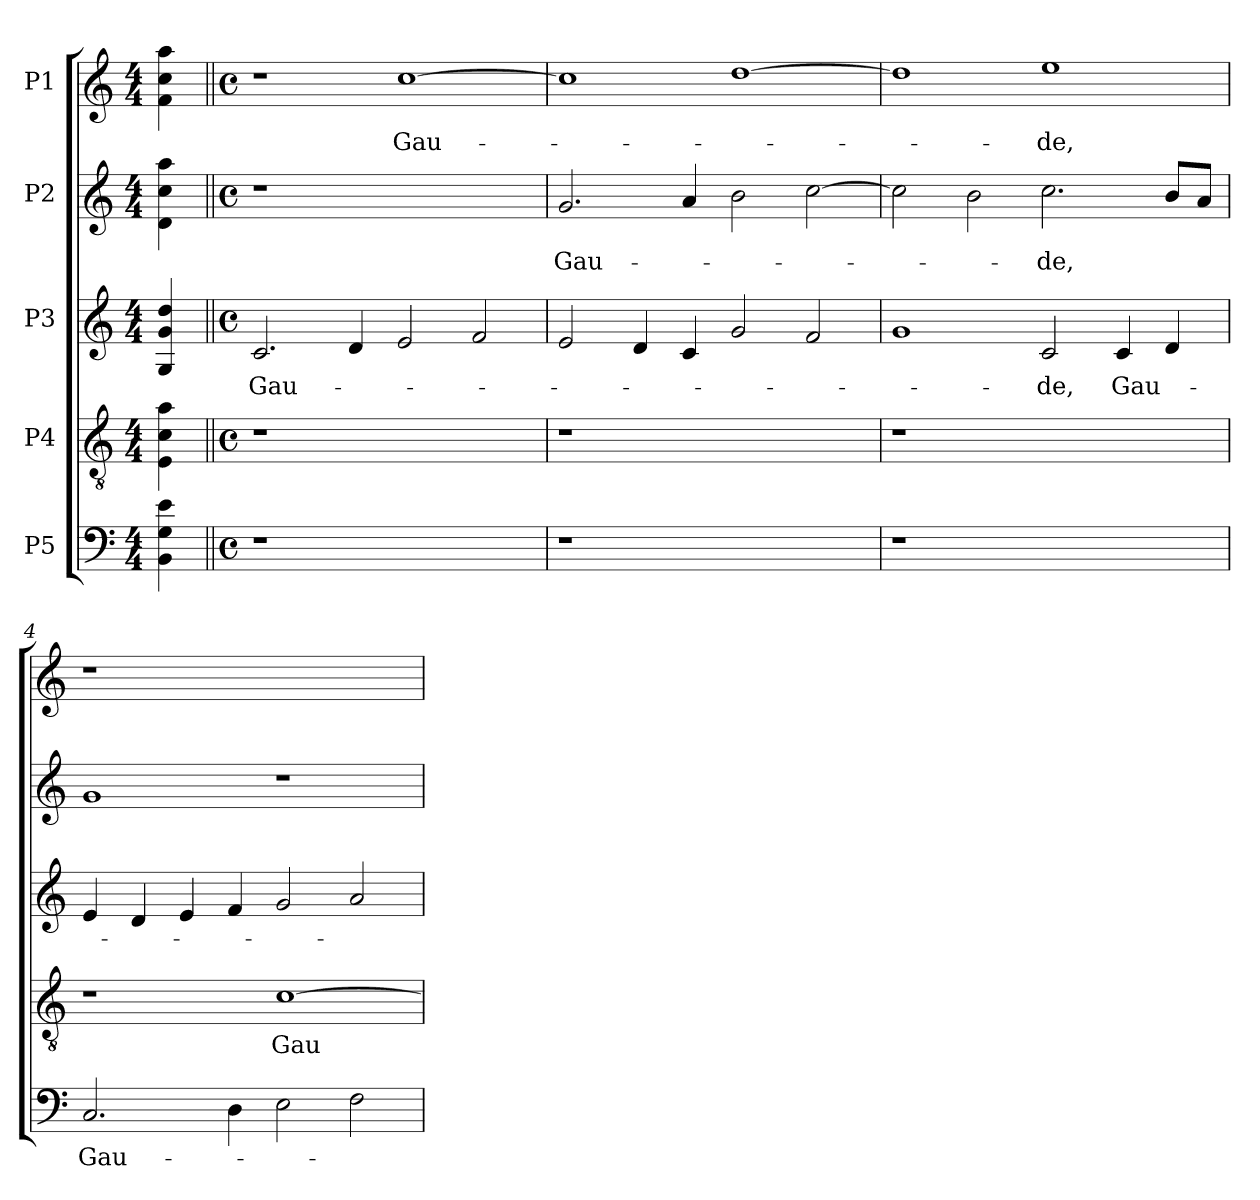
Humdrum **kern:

**kern	**text	**kern	**text	**kern	**text	**kern	**text	**kern	**text
*part5	*part5	*part4	*part4	*part3	*part3	*part2	*part2	*part1	*part1
*staff5	*staff5	*staff4	*staff4	*staff3	*staff3	*staff2	*staff2	*staff1	*staff1
*I"P5	*	*I"P4	*	*I"P3	*	*I"P2	*	*I"P1	*
!!LO:PB:g=z
*clefF4	*	*clefGv2	*	*clefG2	*	*clefG2	*	*clefG2	*
*	*	*ITrd7c12	*	*	*	*	*	*	*
*k[]	*	*k[]	*	*k[]	*	*k[]	*	*k[]	*
*C:	*	*C:	*	*C:	*	*C:	*	*C:	*
*M4/4	*	*M4/4	*	*M4/4	*	*M4/4	*	*M4/4	*
=	=	=	=	=	=	=	=	=	=
4BBi\ 4Gi 4ei	.	4EEi\ 4Ci 4Ai	.	4Gi/ 4gi 4ddi	.	4di\ 4cci 4aai	.	4fi\ 4cci 4aai	.
=1||	=1||	=1||	=1||	=1||	=1||	=1||	=1||	=1||	=1||
*M4/4	*	*M4/4	*	*M4/4	*	*M4/4	*	*M4/4	*
*met(c)	*	*met(c)	*	*met(c)	*	*met(c)	*	*met(c)	*
!LO:N:vis=1	!	!LO:N:vis=1	!	!	!	!	!	!	!
!	!	!	!	!	!LO:LY:b:color=#000000	!LO:N:vis=1	!	!	!
1r	.	1r	.	2.ci/	Gau-	1r	.	1r	.
.	.	.	.	4di/	.	.	.	.	.
!	!	!	!	!	!	!	!	!	!LO:LY:b:color=#000000
1ryy	.	1ryy	.	2ei/	.	1ryy	.	[>1cci	Gau-
.	.	.	.	2fi/	.	.	.	.	.
=2	=2	=2	=2	=2	=2	=2	=2	=2	=2
!LO:N:vis=1	!	!LO:N:vis=1	!	!	!	!	!	!	!
!	!	!	!	!	!	!	!LO:LY:b:color=#000000	!	!
1r	.	1r	.	2ei/	.	2.gi/	Gau-	1cci]	.
.	.	.	.	4di/	.	.	.	.	.
.	.	.	.	4ci/	.	4ai/	.	.	.
1ryy	.	1ryy	.	2gi/	.	2bi\	.	[>1ddi	.
.	.	.	.	2fi/	.	[>2cci\	.	.	.
=3	=3	=3	=3	=3	=3	=3	=3	=3	=3
!LO:N:vis=1	!	!LO:N:vis=1	!	!	!	!	!	!	!
1r	.	1r	.	1gi	.	2cci\]	.	1ddi]	.
.	.	.	.	.	.	2bi\	.	.	.
!	!	!	!	!	!LO:LY:b:color=#000000	!	!	!	!
!	!	!	!	!	!	!	!LO:LY:b:color=#000000	!	!
!	!	!	!	!	!	!	!	!	!LO:LY:b:color=#000000
1ryy	.	1ryy	.	2ci/	-de,	2.cci\	-de,	1eei	-de,
!	!	!	!	!	!LO:LY:b:color=#000000	!	!	!	!
.	.	.	.	4ci/	Gau-	.	.	.	.
.	.	.	.	4di/	.	8bi/L	.	.	.
.	.	.	.	.	.	8ai/J	.	.	.
=4	=4	=4	=4	=4	=4	=4	=4	=4	=4
!	!LO:LY:b:color=#000000	!	!	!	!	!	!	!LO:N:vis=1	!
2.Ci/	Gau-	1r	.	4ei/	.	1gi	.	1r	.
.	.	.	.	4di/	.	.	.	.	.
.	.	.	.	4ei/	.	.	.	.	.
4Di\	.	.	.	4fi/	.	.	.	.	.
!	!	!	!LO:LY:b:color=#000000	!	!	!	!	!	!
2Ei\	.	[>1Ci	Gau-	2gi/	.	1r	.	1ryy	.
2Fi\	.	.	.	2ai/	.	.	.	.	.
=	=	=	=	=	=	=	=	=	=
*-	*-	*-	*-	*-	*-	*-	*-	*-	*-
